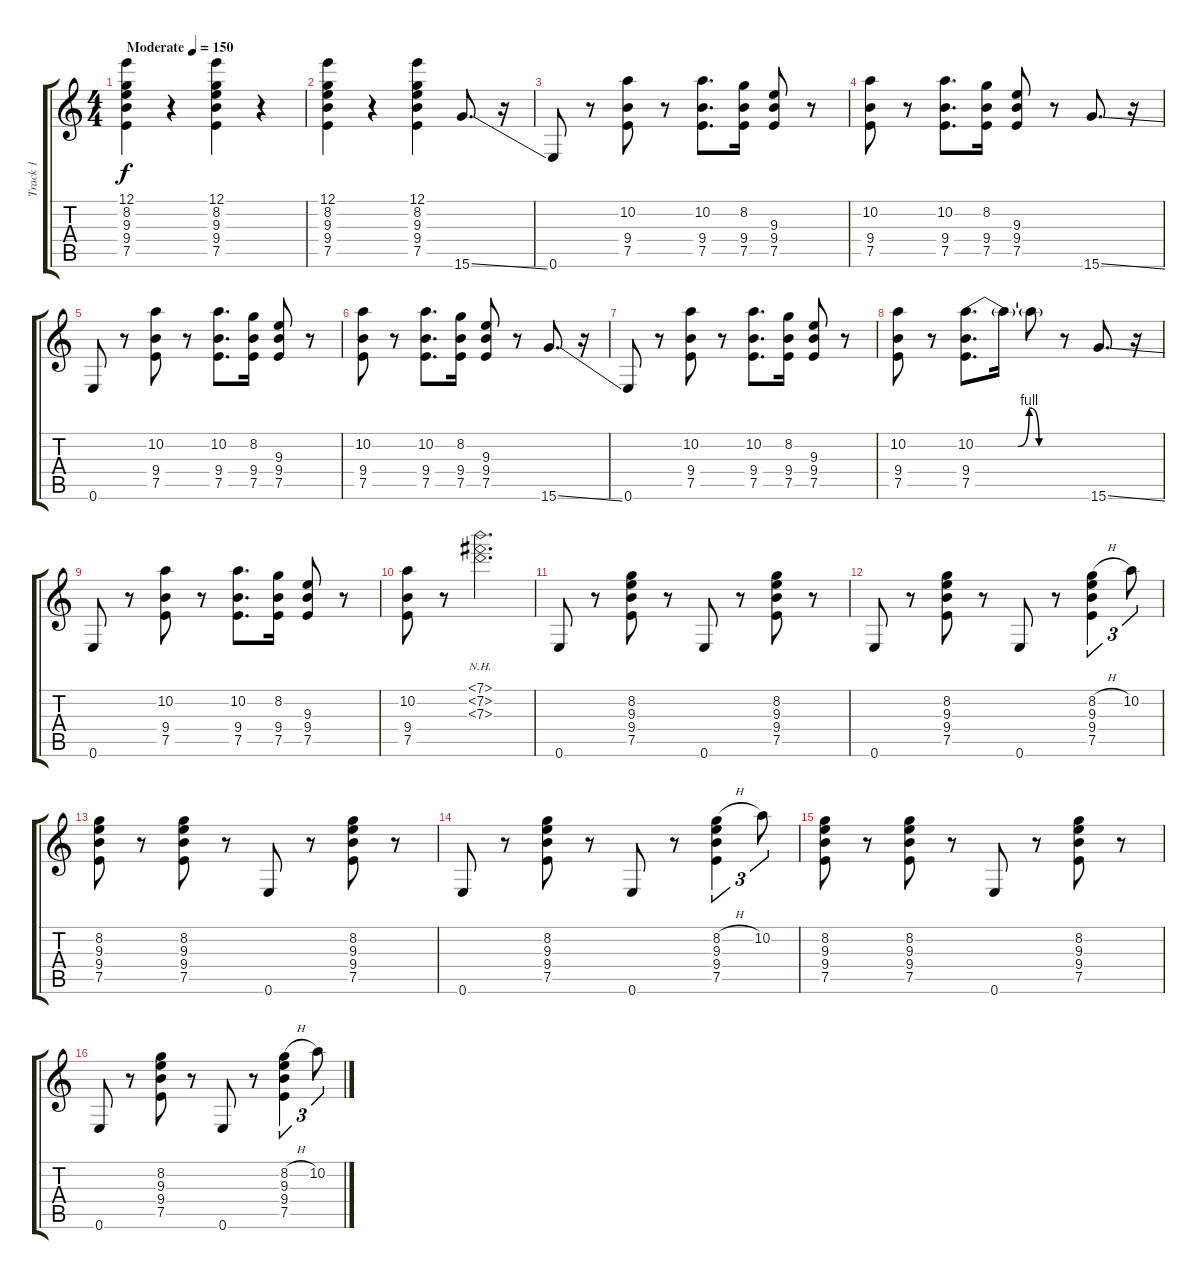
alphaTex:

\track ("Track 1" "Track 1") {instrument acousticguitarsteel}
\staff {score tabs}
\tuning (E4 B3 G3 D3 A2 E2) {hide}
\ts (4 4)
\tempo (150 "Moderate")
\clef g2
\ks c
(12.1 8.2 9.3 9.4 7.5).4{dy f instrument acousticguitarsteel} r.4 (12.1 8.2 9.3 9.4 7.5).4 r.4 |
(12.1 8.2 9.3 9.4 7.5).4 r.4 (12.1 8.2 9.3 9.4 7.5).4 15.6{ss}.8{d} r.16 |
0.6.8 r.8 (10.2 9.4 7.5).8 r.8 (10.2 9.4 7.5).8{d} (8.2 9.4 7.5).16 (9.3 9.4 7.5).8 r.8 |
(10.2 9.4 7.5).8 r.8 (10.2 9.4 7.5).8{d} (8.2 9.4 7.5).16 (9.3 9.4 7.5).8 r.8 15.6{ss}.8{d} r.16 |
0.6.8 r.8 (10.2 9.4 7.5).8 r.8 (10.2 9.4 7.5).8{d} (8.2 9.4 7.5).16 (9.3 9.4 7.5).8 r.8 |
(10.2 9.4 7.5).8 r.8 (10.2 9.4 7.5).8{d} (8.2 9.4 7.5).16 (9.3 9.4 7.5).8 r.8 15.6{ss}.8{d} r.16 |
0.6.8 r.8 (10.2 9.4 7.5).8 r.8 (10.2 9.4 7.5).8{d} (8.2 9.4 7.5).16 (9.3 9.4 7.5).8 r.8 |
(10.2 9.4 7.5).8 r.8 (10.2{be (custom 0 0 15 0 30 0 38 4 45 0 50 0 55 0 60 0)} 9.4 7.5).8{d} 10.2{t}.16 10.2{t}.8 r.8 15.6{ss}.8{d} r.16 |
0.6.8 r.8 (10.2 9.4 7.5).8 r.8 (10.2 9.4 7.5).8{d} (8.2 9.4 7.5).16 (9.3 9.4 7.5).8 r.8 |
(10.2 9.4 7.5).8 r.8 (7.1{nh} 7.2{nh} 7.3{nh}).2{d} |
0.6.8 r.8 (8.2 9.3 9.4 7.5).8 r.8 0.6.8 r.8 (8.2 9.3 9.4 7.5).8 r.8 |
0.6.8 r.8 (8.2 9.3 9.4 7.5).8 r.8 0.6.8 r.8 (8.2{h} 9.3 9.4 7.5).4{tu (3 2)} 10.2.8{tu (3 2)} |
(8.2 9.3 9.4 7.5).8 r.8 (8.2 9.3 9.4 7.5).8 r.8 0.6.8 r.8 (8.2 9.3 9.4 7.5).8 r.8 |
0.6.8 r.8 (8.2 9.3 9.4 7.5).8 r.8 0.6.8 r.8 (8.2{h} 9.3 9.4 7.5).4{tu (3 2)} 10.2.8{tu (3 2)} |
(8.2 9.3 9.4 7.5).8 r.8 (8.2 9.3 9.4 7.5).8 r.8 0.6.8 r.8 (8.2 9.3 9.4 7.5).8 r.8 |
0.6.8 r.8 (8.2 9.3 9.4 7.5).8 r.8 0.6.8 r.8 (8.2{h} 9.3 9.4 7.5).4{tu (3 2)} 10.2.8{tu (3 2)}
